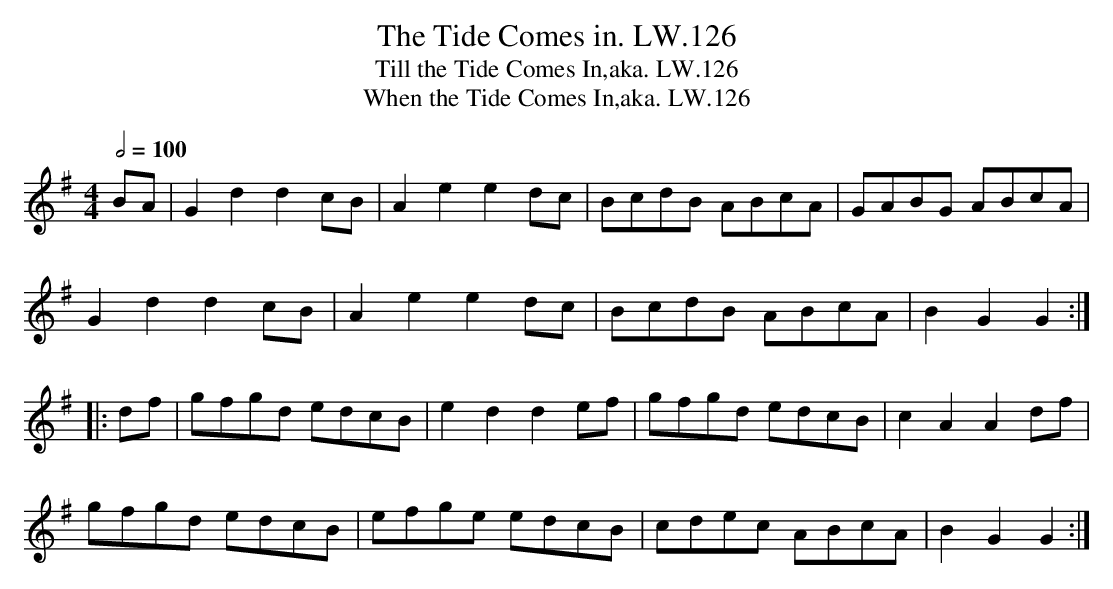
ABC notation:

X:1
T:Tide Comes in. LW.126, The
T:Till the Tide Comes In,aka. LW.126
T:When the Tide Comes In,aka. LW.126
M:4/4
Q:1/2=100
L:1/8
K:G
BA | G2 d2d2cB |A2e2e2dc | BcdB ABcA | GABG ABcA |
G2d2d2cB | A2e2e2dc | BcdB ABcA | B2G2G2 :|
|: df | gfgd edcB | e2d2d2 ef | gfgd edcB | c2A2A2 df |
gfgd edcB | efge edcB | cdec ABcA | B2G2G2 :|
